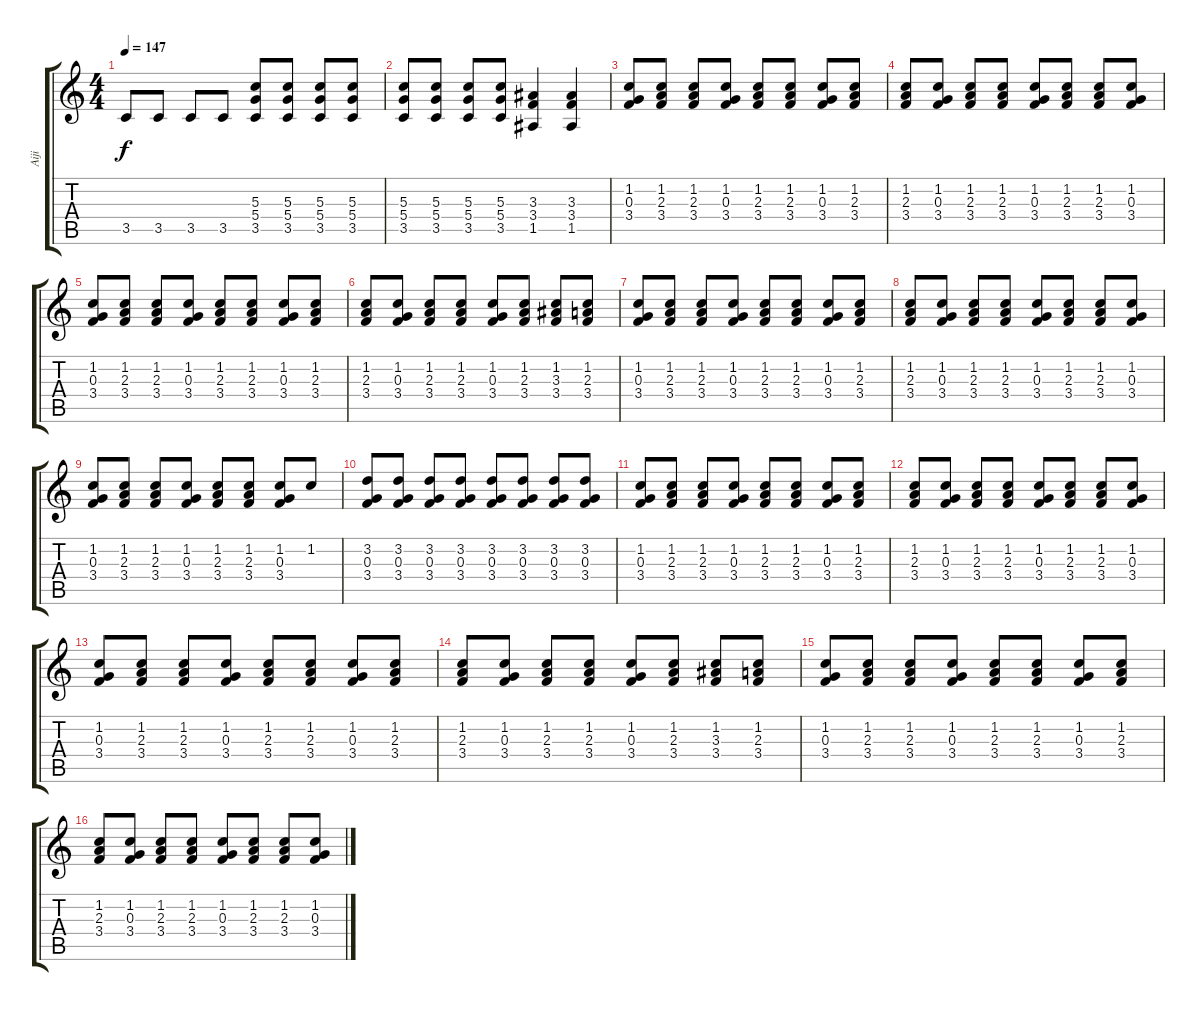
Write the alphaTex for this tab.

\track ("Aiji" "Aiji") {instrument overdrivenguitar}
\staff {score tabs}
\tuning (E4 B3 G3 D3 A2 E2) {hide}
\ts (4 4)
\tempo 147
\clef g2
\ks c
3.5.8{dy f} 3.5.8 3.5.8 3.5.8 (5.3 5.4 3.5).8 (5.3 5.4 3.5).8 (5.3 5.4 3.5).8 (5.3 5.4 3.5).8 |
(5.3 5.4 3.5).8 (5.3 5.4 3.5).8 (5.3 5.4 3.5).8 (5.3 5.4 3.5).8 (3.3 3.4 1.5).4 (3.3 3.4 1.5).4 |
(1.2 0.3 3.4).8 (1.2 2.3 3.4).8 (1.2 2.3 3.4).8 (1.2 0.3 3.4).8 (1.2 2.3 3.4).8 (1.2 2.3 3.4).8 (1.2 0.3 3.4).8 (1.2 2.3 3.4).8 |
(1.2 2.3 3.4).8 (1.2 0.3 3.4).8 (1.2 2.3 3.4).8 (1.2 2.3 3.4).8 (1.2 0.3 3.4).8 (1.2 2.3 3.4).8 (1.2 2.3 3.4).8 (1.2 0.3 3.4).8 |
(1.2 0.3 3.4).8 (1.2 2.3 3.4).8 (1.2 2.3 3.4).8 (1.2 0.3 3.4).8 (1.2 2.3 3.4).8 (1.2 2.3 3.4).8 (1.2 0.3 3.4).8 (1.2 2.3 3.4).8 |
(1.2 2.3 3.4).8 (1.2 0.3 3.4).8 (1.2 2.3 3.4).8 (1.2 2.3 3.4).8 (1.2 0.3 3.4).8 (1.2 2.3 3.4).8 (1.2 3.3 3.4).8 (1.2 2.3 3.4).8 |
(1.2 0.3 3.4).8 (1.2 2.3 3.4).8 (1.2 2.3 3.4).8 (1.2 0.3 3.4).8 (1.2 2.3 3.4).8 (1.2 2.3 3.4).8 (1.2 0.3 3.4).8 (1.2 2.3 3.4).8 |
(1.2 2.3 3.4).8 (1.2 0.3 3.4).8 (1.2 2.3 3.4).8 (1.2 2.3 3.4).8 (1.2 0.3 3.4).8 (1.2 2.3 3.4).8 (1.2 2.3 3.4).8 (1.2 0.3 3.4).8 |
(1.2 0.3 3.4).8 (1.2 2.3 3.4).8 (1.2 2.3 3.4).8 (1.2 0.3 3.4).8 (1.2 2.3 3.4).8 (1.2 2.3 3.4).8 (1.2 0.3 3.4).8 1.2.8 |
(3.2 0.3 3.4).8 (3.2 0.3 3.4).8 (3.2 0.3 3.4).8 (3.2 0.3 3.4).8 (3.2 0.3 3.4).8 (3.2 0.3 3.4).8 (3.2 0.3 3.4).8 (3.2 0.3 3.4).8 |
(1.2 0.3 3.4).8 (1.2 2.3 3.4).8 (1.2 2.3 3.4).8 (1.2 0.3 3.4).8 (1.2 2.3 3.4).8 (1.2 2.3 3.4).8 (1.2 0.3 3.4).8 (1.2 2.3 3.4).8 |
(1.2 2.3 3.4).8 (1.2 0.3 3.4).8 (1.2 2.3 3.4).8 (1.2 2.3 3.4).8 (1.2 0.3 3.4).8 (1.2 2.3 3.4).8 (1.2 2.3 3.4).8 (1.2 0.3 3.4).8 |
(1.2 0.3 3.4).8 (1.2 2.3 3.4).8 (1.2 2.3 3.4).8 (1.2 0.3 3.4).8 (1.2 2.3 3.4).8 (1.2 2.3 3.4).8 (1.2 0.3 3.4).8 (1.2 2.3 3.4).8 |
(1.2 2.3 3.4).8 (1.2 0.3 3.4).8 (1.2 2.3 3.4).8 (1.2 2.3 3.4).8 (1.2 0.3 3.4).8 (1.2 2.3 3.4).8 (1.2 3.3 3.4).8 (1.2 2.3 3.4).8 |
(1.2 0.3 3.4).8 (1.2 2.3 3.4).8 (1.2 2.3 3.4).8 (1.2 0.3 3.4).8 (1.2 2.3 3.4).8 (1.2 2.3 3.4).8 (1.2 0.3 3.4).8 (1.2 2.3 3.4).8 |
(1.2 2.3 3.4).8 (1.2 0.3 3.4).8 (1.2 2.3 3.4).8 (1.2 2.3 3.4).8 (1.2 0.3 3.4).8 (1.2 2.3 3.4).8 (1.2 2.3 3.4).8 (1.2 0.3 3.4).8
